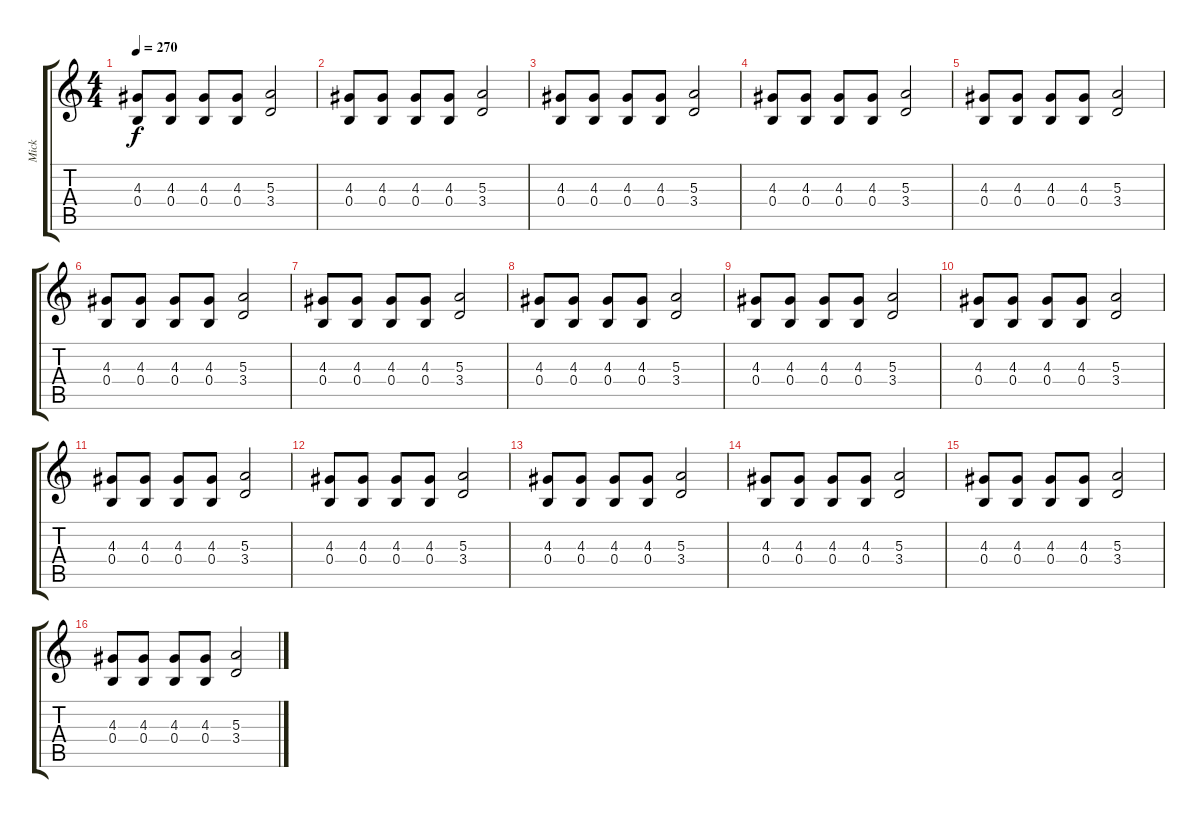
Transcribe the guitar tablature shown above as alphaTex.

\track ("Mick" "Mick") {instrument distortionguitar}
\staff {score tabs}
\tuning (Db4 Ab3 E3 B2 Gb2 B1) {hide}
\ts (4 4)
\tempo 270
\clef g2
\ks c
(4.3 0.4).8{dy f instrument distortionguitar} (4.3 0.4).8 (4.3 0.4).8 (4.3 0.4).8 (5.3 3.4).2 |
(4.3 0.4).8 (4.3 0.4).8 (4.3 0.4).8 (4.3 0.4).8 (5.3 3.4).2 |
(4.3 0.4).8 (4.3 0.4).8 (4.3 0.4).8 (4.3 0.4).8 (5.3 3.4).2 |
(4.3 0.4).8 (4.3 0.4).8 (4.3 0.4).8 (4.3 0.4).8 (5.3 3.4).2 |
(4.3 0.4).8 (4.3 0.4).8 (4.3 0.4).8 (4.3 0.4).8 (5.3 3.4).2 |
(4.3 0.4).8 (4.3 0.4).8 (4.3 0.4).8 (4.3 0.4).8 (5.3 3.4).2 |
(4.3 0.4).8 (4.3 0.4).8 (4.3 0.4).8 (4.3 0.4).8 (5.3 3.4).2 |
(4.3 0.4).8 (4.3 0.4).8 (4.3 0.4).8 (4.3 0.4).8 (5.3 3.4).2 |
(4.3 0.4).8 (4.3 0.4).8 (4.3 0.4).8 (4.3 0.4).8 (5.3 3.4).2 |
(4.3 0.4).8 (4.3 0.4).8 (4.3 0.4).8 (4.3 0.4).8 (5.3 3.4).2 |
(4.3 0.4).8 (4.3 0.4).8 (4.3 0.4).8 (4.3 0.4).8 (5.3 3.4).2 |
(4.3 0.4).8 (4.3 0.4).8 (4.3 0.4).8 (4.3 0.4).8 (5.3 3.4).2 |
(4.3 0.4).8 (4.3 0.4).8 (4.3 0.4).8 (4.3 0.4).8 (5.3 3.4).2 |
(4.3 0.4).8 (4.3 0.4).8 (4.3 0.4).8 (4.3 0.4).8 (5.3 3.4).2 |
(4.3 0.4).8 (4.3 0.4).8 (4.3 0.4).8 (4.3 0.4).8 (5.3 3.4).2 |
(4.3 0.4).8 (4.3 0.4).8 (4.3 0.4).8 (4.3 0.4).8 (5.3 3.4).2
